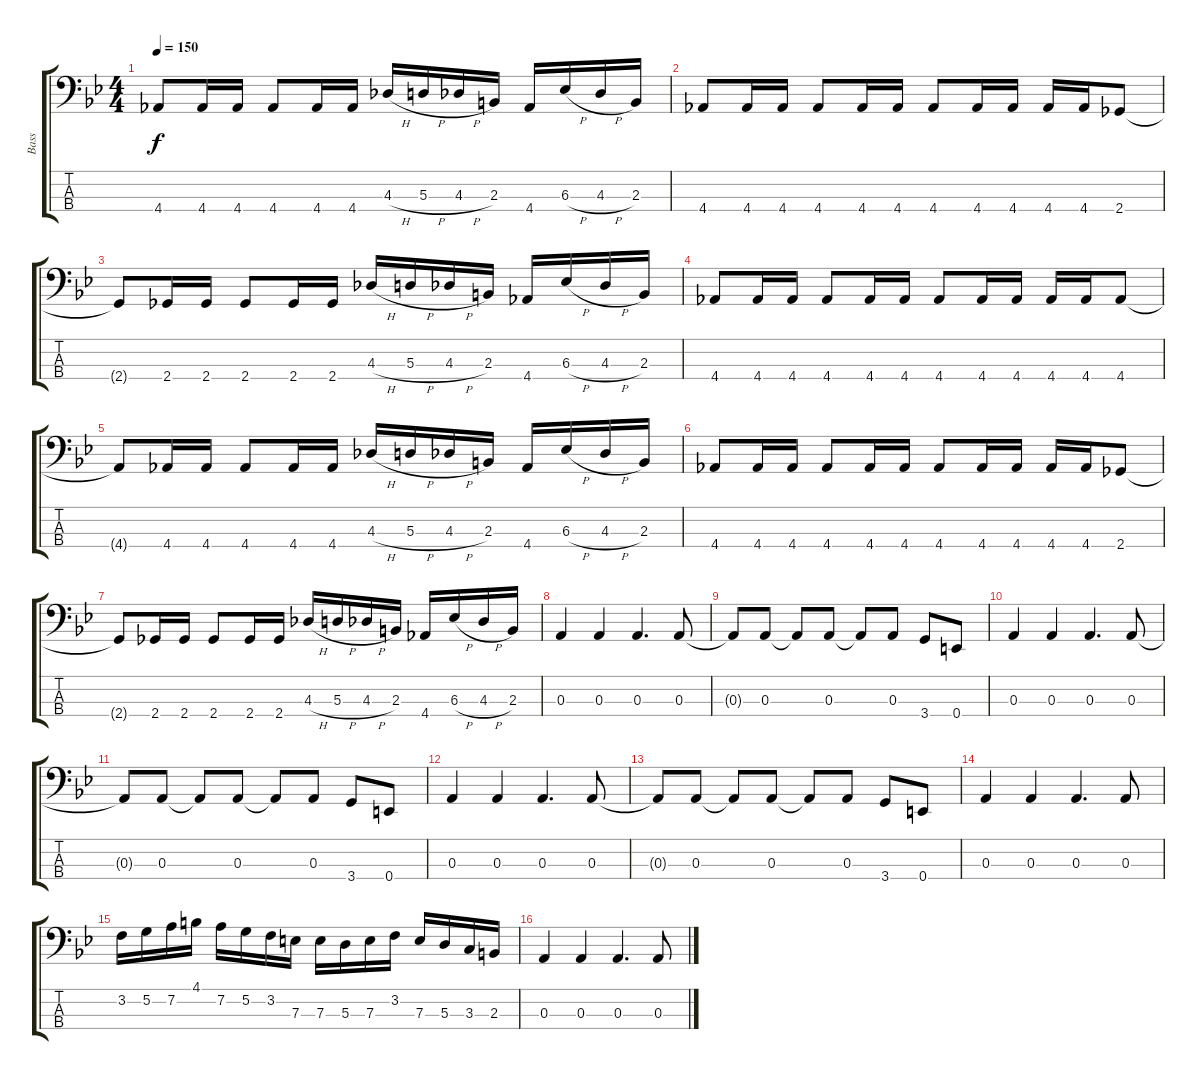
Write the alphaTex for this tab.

\track ("Bass" "Bass") {instrument electricbassfinger}
\staff {score tabs}
\tuning (G2 D2 A1 E1) {hide}
\ts (4 4)
\tempo 150
\clef f4
\ks bb
4.4{t}.8{dy f} 4.4.16 4.4.16 4.4.8 4.4.16 4.4.16 4.3{h}.16 5.3{h}.16 4.3{h}.16 2.3.16 4.4.16 6.3{h}.16 4.3{h}.16 2.3.16 |
4.4.8 4.4.16 4.4.16 4.4.8 4.4.16 4.4.16 4.4.8 4.4.16 4.4.16 4.4.16 4.4.16 2.4.8 |
2.4{t}.8 2.4.16 2.4.16 2.4.8 2.4.16 2.4.16 4.3{h}.16 5.3{h}.16 4.3{h}.16 2.3.16 4.4.16 6.3{h}.16 4.3{h}.16 2.3.16 |
4.4.8 4.4.16 4.4.16 4.4.8 4.4.16 4.4.16 4.4.8 4.4.16 4.4.16 4.4.16 4.4.16 4.4.8 |
4.4{t}.8 4.4.16 4.4.16 4.4.8 4.4.16 4.4.16 4.3{h}.16 5.3{h}.16 4.3{h}.16 2.3.16 4.4.16 6.3{h}.16 4.3{h}.16 2.3.16 |
4.4.8 4.4.16 4.4.16 4.4.8 4.4.16 4.4.16 4.4.8 4.4.16 4.4.16 4.4.16 4.4.16 2.4.8 |
2.4{t}.8 2.4.16 2.4.16 2.4.8 2.4.16 2.4.16 4.3{h}.16 5.3{h}.16 4.3{h}.16 2.3.16 4.4.16 6.3{h}.16 4.3{h}.16 2.3.16 |
0.3.4 0.3.4 0.3.4{d} 0.3.8 |
0.3{t}.8 0.3.8 0.3{t}.8 0.3.8 0.3{t}.8 0.3.8 3.4.8 0.4.8 |
0.3.4 0.3.4 0.3.4{d} 0.3.8 |
0.3{t}.8 0.3.8 0.3{t}.8 0.3.8 0.3{t}.8 0.3.8 3.4.8 0.4.8 |
0.3.4 0.3.4 0.3.4{d} 0.3.8 |
0.3{t}.8 0.3.8 0.3{t}.8 0.3.8 0.3{t}.8 0.3.8 3.4.8 0.4.8 |
0.3.4 0.3.4 0.3.4{d} 0.3.8 |
3.2.16 5.2.16 7.2.16 4.1.16 7.2.16 5.2.16 3.2.16 7.3.16 7.3.16 5.3.16 7.3.16 3.2.16 7.3.16 5.3.16 3.3.16 2.3.16 |
0.3.4 0.3.4 0.3.4{d} 0.3.8
